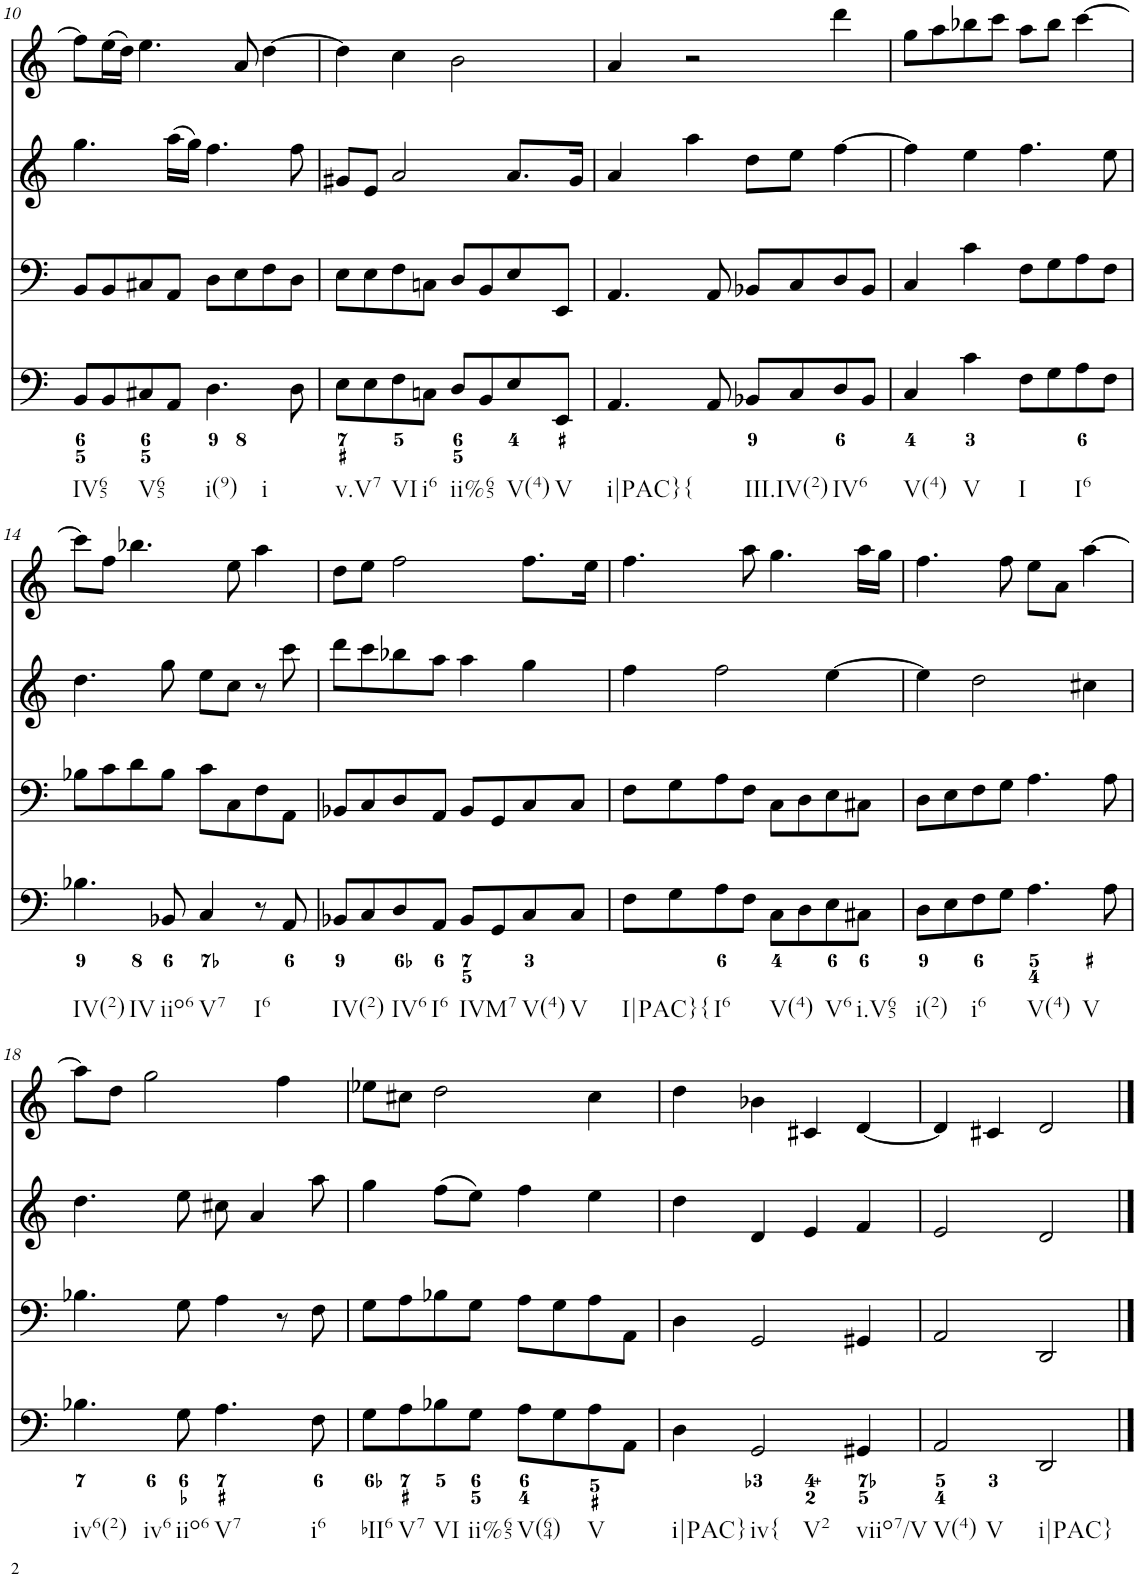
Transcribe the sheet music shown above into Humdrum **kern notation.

**kern	**kern	**kern	**kern
*part4	*part3	*part2	*part1
*staff4	*staff3	*staff2	*staff1
*I"Piano	*I"Piano	*I"Piano	*I"Piano
*I'Pno	*I'Pno	*I'Pno	*I'Pno
!!LO:PB:g=z
*clefF4	*clefF4	*clefG2	*clefG2
*k[]	*k[]	*k[]	*k[]
*M4/4	*M4/4	*M4/4	*M4/4
=10	=10	=10	=10
!LO:TX:b:t=IV65	!	!	!
8BB/L	8BB/L	4.gg\	8ff\L]
8BB/	8BB/	.	(16ee\L
.	.	.	16dd\JJ)
!LO:TX:b:t=V65	!	!	!
8C#X/	8C#X/	.	4.ee\
8AA/J	8AA/J	(16aa\LL	.
.	.	16gg\JJ)	.
!LO:TX:b:t=i(9)	!	!	!
!LO:TX:b:t=i	!	!	!
4.D\	8D\L	4.ff\	.
.	8E\	.	8a/
.	8F\	.	[4dd\
8D\	8D\J	8ff\	.
=11	=11	=11	=11
!LO:TX:b:t=v.V7	!	!	!
8E\L	8E\L	8g#X/L	4dd\]
8E\	8E\	8e/J	.
!LO:TX:b:t=VI	!	!	!
8F\	8F\	2a/	4cc\
!LO:TX:b:t=i6	!	!	!
8Cn\J	8Cn\J	.	.
!LO:TX:b:t=ii%65	!	!	!
8D/L	8D/L	.	2b\
8BB/	8BB/	.	.
!LO:TX:b:t=V(4)	!	!	!
8E/	8E/	8.a/L	.
!LO:TX:b:t=V	!	!	!
8EE/J	8EE/J	.	.
.	.	16g#/Jk	.
=12	=12	=12	=12
!LO:TX:b:t=i|PAC}	!	!	!
!LO:TX:b:t={	!	!	!
4.AA/	4.AA/	4a/	4a/
.	.	4aa\	2r
8AA/	8AA/	.	.
!LO:TX:b:t=III.IV(2)	!	!	!
8BB-X/L	8BB-X/L	8dd\L	.
8C/	8C/	8ee\J	.
!LO:TX:b:t=IV6	!	!	!
8D/	8D/	[4ff\	4ddd\
8BB-/J	8BB-/J	.	.
=13	=13	=13	=13
!LO:TX:b:t=V(4)	!	!	!
4C/	4C/	4ff\]	8gg\L
.	.	.	8aa\
!LO:TX:b:t=V	!	!	!
4c\	4c\	4ee\	8bb-X\
.	.	.	8ccc\J
!LO:TX:b:t=I	!	!	!
8F\L	8F\L	4.ff\	8aa\L
8G\	8G\	.	8bb-\J
!LO:TX:b:t=I6	!	!	!
8A\	8A\	.	[4ccc\
8F\J	8F\J	8ee\	.
!!LO:LB:g=z
=14	=14	=14	=14
!LO:TX:b:t=IV(2)	!	!	!
!LO:TX:b:t=IV	!	!	!
4.B-X\	8B-X\L	4.dd\	8ccc\L]
.	8c\	.	8ff\J
.	8d\	.	4.bb-X\
!LO:TX:b:t=iio6	!	!	!
8BB-X/	8B-\J	8gg\	.
!LO:TX:b:t=V7	!	!	!
4C/	8c\L	8ee\L	.
.	8C\	8cc\J	8ee\
!LO:TX:b:t=I6	!	!	!
8r	8F\	8r	4aa\
8AA/	8AA\J	8ccc\	.
=15	=15	=15	=15
!LO:TX:b:t=IV(2)	!	!	!
8BB-X/L	8BB-X/L	8ddd\L	8dd\L
8C/	8C/	8ccc\	8ee\J
!LO:TX:b:t=IV6	!	!	!
8D/	8D/	8bb-X\	2ff\
!LO:TX:b:t=I6	!	!	!
8AA/J	8AA/J	8aa\J	.
!LO:TX:b:t=IVM7	!	!	!
8BB-/L	8BB-/L	4aa\	.
8GG/	8GG/	.	.
!LO:TX:b:t=V(4)	!	!	!
8C/	8C/	4gg\	8.ff\L
!LO:TX:b:t=V	!	!	!
8C/J	8C/J	.	.
.	.	.	16ee\Jk
=16	=16	=16	=16
!LO:TX:b:t=I|PAC}{	!	!	!
8F\L	8F\L	4ff\	4.ff\
8G\	8G\	.	.
!LO:TX:b:t=I6	!	!	!
8A\	8A\	2ff\	.
8F\J	8F\J	.	8aa\
!LO:TX:b:t=V(4)	!	!	!
8C\L	8C\L	.	4.gg\
8D\	8D\	.	.
!LO:TX:b:t=V6	!	!	!
8E\	8E\	[4ee\	.
!LO:TX:b:t=i.V65	!	!	!
8C#X\J	8C#X\J	.	16aa\LL
.	.	.	16gg\JJ
=17	=17	=17	=17
!LO:TX:b:t=i(2)	!	!	!
8D\L	8D\L	4ee\]	4.ff\
8E\	8E\	.	.
!LO:TX:b:t=i6	!	!	!
8F\	8F\	2dd\	.
8G\J	8G\J	.	8ff\
!LO:TX:b:t=V(4)	!	!	!
!LO:TX:b:t=V	!	!	!
4.A\	4.A\	.	8ee\L
.	.	.	8a\J
.	.	4cc#X\	[4aa\
8A\	8A\	.	.
!!LO:LB:g=z
=18	=18	=18	=18
!LO:TX:b:t=iv6(2)	!	!	!
!LO:TX:b:t=iv6	!	!	!
4.B-X\	4.B-X\	4.dd\	8aa\L]
.	.	.	8dd\J
.	.	.	2gg\
!LO:TX:b:t=iio6	!	!	!
8G\	8G\	8ee\	.
!LO:TX:b:t=V7	!	!	!
4.A\	4A\	8cc#X\	.
.	.	4a/	.
.	8r	.	4ff\
!LO:TX:b:t=i6	!	!	!
8F\	8F\	8aa\	.
=19	=19	=19	=19
!LO:TX:b:t=bII6	!	!	!
8G\L	8G\L	4gg\	8ee-X\L
!LO:TX:b:t=V7	!	!	!
8A\	8A\	.	8cc#X\J
!LO:TX:b:t=VI	!	!	!
8B-X\	8B-X\	(8ff\L	2dd\
!LO:TX:b:t=ii%65	!	!	!
8G\J	8G\J	8ee\J)	.
!LO:TX:b:t=V(64)	!	!	!
8A\L	8A\L	4ff\	.
8G\	8G\	.	.
!LO:TX:b:t=V	!	!	!
8A\	8A\	4ee\	4cc#\
8AA\J	8AA\J	.	.
=20	=20	=20	=20
!LO:TX:b:t=i|PAC}	!	!	!
4D\	4D\	4dd\	4dd\
!LO:TX:b:t=iv{	!	!	!
!LO:TX:b:t=V2	!	!	!
2GG/	2GG/	4d/	4b-X\
.	.	4e/	4c#X/
!LO:TX:b:t=viio7/V	!	!	!
4GG#X/	4GG#X/	4f/	[4d/
=21	=21	=21	=21
!LO:TX:b:t=V(4)	!	!	!
!LO:TX:b:t=V	!	!	!
2AA/	2AA/	2e/	4d/]
.	.	.	4c#X/
!LO:TX:b:t=i|PAC}	!	!	!
2DD/	2DD/	2d/	2d/
==	==	==	==
*-	*-	*-	*-
